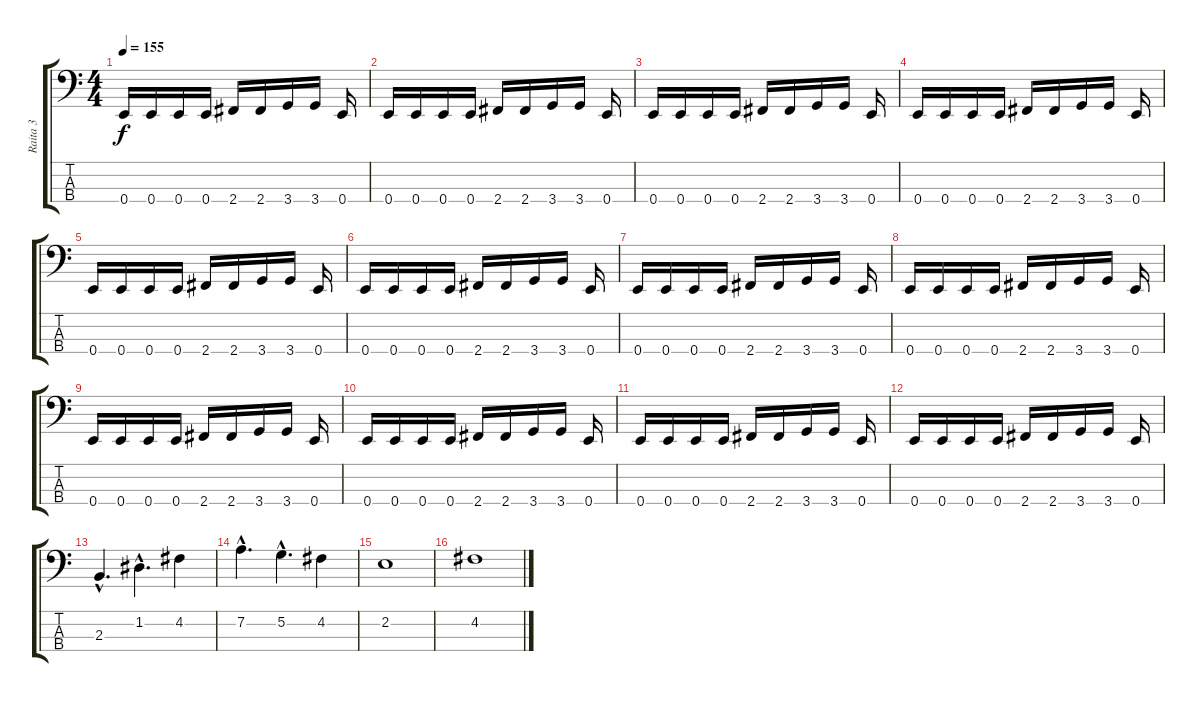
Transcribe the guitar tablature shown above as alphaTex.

\track ("Raita 3" "Raita 3") {instrument electricbasspick}
\staff {score tabs}
\tuning (G2 D2 A1 E1) {hide}
\ts (4 4)
\tempo 155
\clef f4
\ks c
0.4.16{dy f} 0.4.16 0.4.16 0.4.16 2.4.16 2.4.16 3.4.16 3.4.16 0.4.16 |
0.4.16 0.4.16 0.4.16 0.4.16 2.4.16 2.4.16 3.4.16 3.4.16 0.4.16 |
0.4.16 0.4.16 0.4.16 0.4.16 2.4.16 2.4.16 3.4.16 3.4.16 0.4.16 |
0.4.16 0.4.16 0.4.16 0.4.16 2.4.16 2.4.16 3.4.16 3.4.16 0.4.16 |
0.4.16 0.4.16 0.4.16 0.4.16 2.4.16 2.4.16 3.4.16 3.4.16 0.4.16 |
0.4.16 0.4.16 0.4.16 0.4.16 2.4.16 2.4.16 3.4.16 3.4.16 0.4.16 |
0.4.16 0.4.16 0.4.16 0.4.16 2.4.16 2.4.16 3.4.16 3.4.16 0.4.16 |
0.4.16 0.4.16 0.4.16 0.4.16 2.4.16 2.4.16 3.4.16 3.4.16 0.4.16 |
0.4.16 0.4.16 0.4.16 0.4.16 2.4.16 2.4.16 3.4.16 3.4.16 0.4.16 |
0.4.16 0.4.16 0.4.16 0.4.16 2.4.16 2.4.16 3.4.16 3.4.16 0.4.16 |
0.4.16 0.4.16 0.4.16 0.4.16 2.4.16 2.4.16 3.4.16 3.4.16 0.4.16 |
0.4.16 0.4.16 0.4.16 0.4.16 2.4.16 2.4.16 3.4.16 3.4.16 0.4.16 |
2.3{hac}.4{d} 1.2{hac}.4{d} 4.2.4 |
7.2{hac}.4{d} 5.2{hac}.4{d} 4.2.4 |
2.2.1 |
4.2.1
